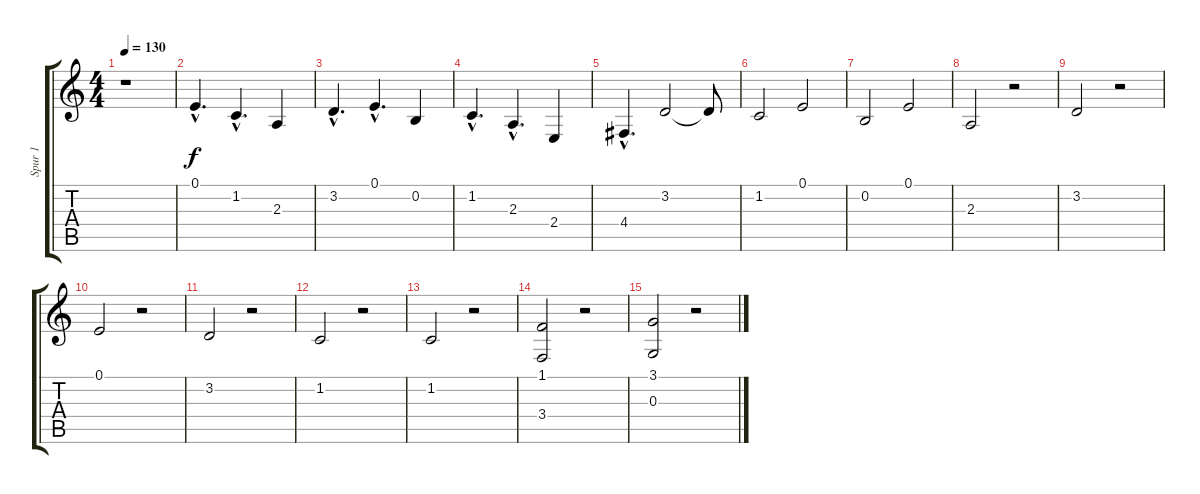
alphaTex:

\track ("Spur 1" "Spur 1") {instrument fx3crystal}
\staff {score tabs}
\tuning (E4 B3 G3 D3 A2 E2) {hide}
\ts (4 4)
\tempo 130
\clef g2
\ks c
r.1{dy f instrument fx3crystal} |
0.1{hac}.4{d} 1.2{hac}.4{d} 2.3.4 |
3.2{hac}.4{d} 0.1{hac}.4{d} 0.2.4 |
1.2{hac}.4{d} 2.3{hac}.4{d} 2.4.4 |
4.4{hac}.4{d} 3.2.2 3.2{t}.8 |
1.2.2 0.1.2 |
0.2.2 0.1.2 |
2.3.2 r.2 |
3.2.2 r.2 |
0.1.2 r.2 |
3.2.2 r.2 |
1.2.2 r.2 |
1.2.2 r.2 |
(1.1 3.4).2 r.2 |
(3.1 0.3).2 r.2
